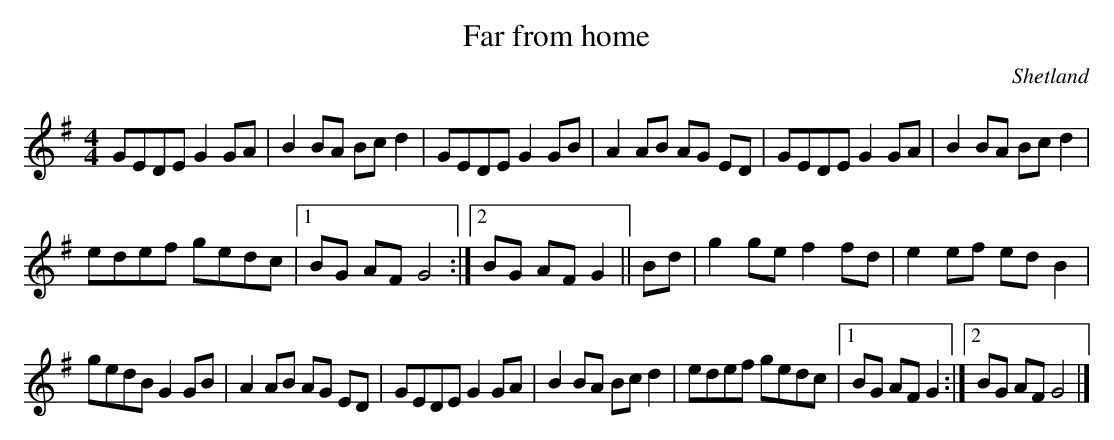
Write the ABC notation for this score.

X:1
T:Far from home
O:Shetland
M:4/4
K:G
GEDE G2GA| B2BA Bcd2| GEDE G2GB| A2AB AG ED|\
GEDE G2GA| B2BA Bcd2|
edef gedc\
|1 BG AF G4:|2 BG AF G2||\
Bd|\
g2ge f2fd| e2ef edB2|
gedB G2GB| A2AB AG ED|\
GEDE G2GA| B2BA Bcd2| edef gedc\
|1 BG AF G2 :|2 BG AF G4 |]
